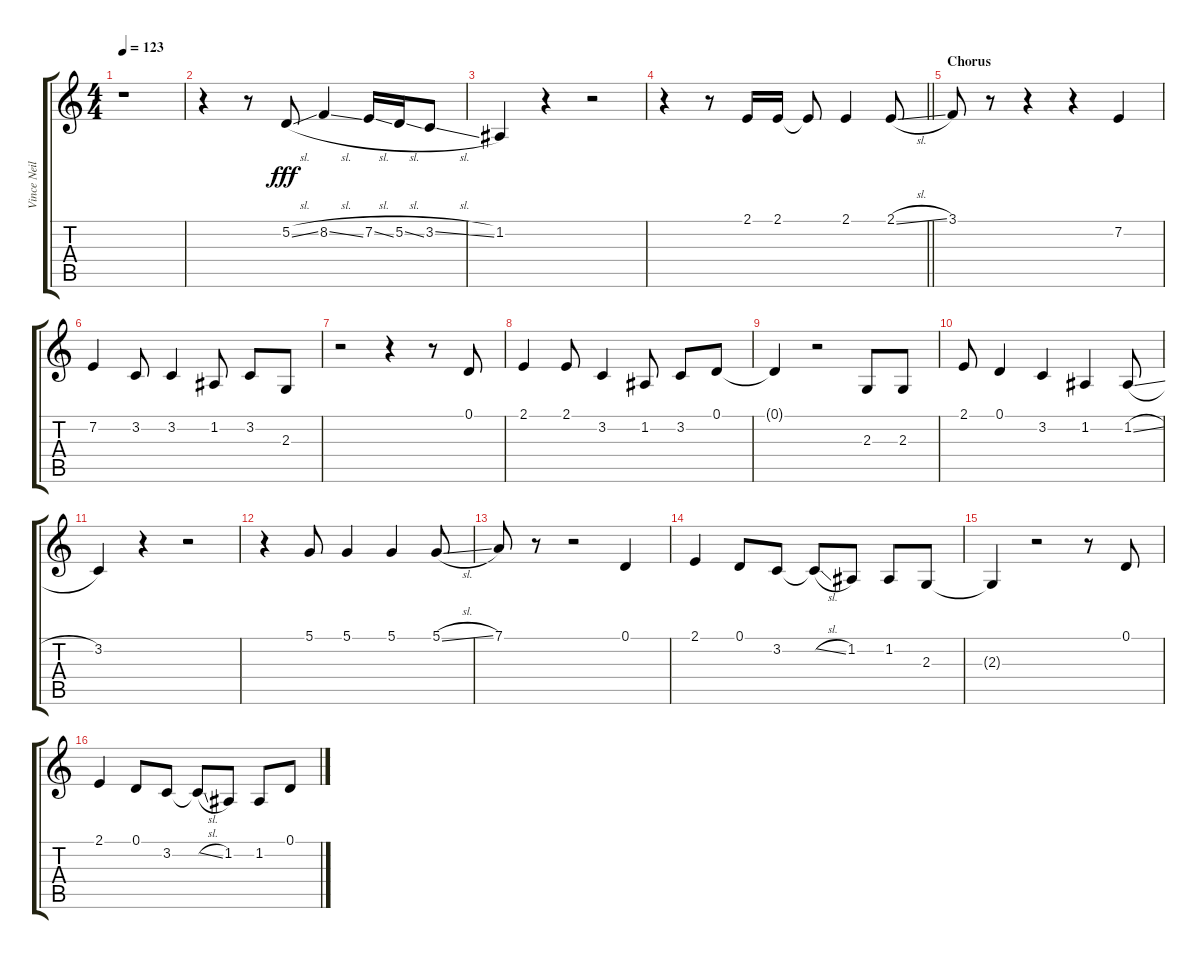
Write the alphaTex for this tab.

\track ("Vince Neil" "Vince Neil") {instrument lead2sawtooth}
\staff {score tabs}
\tuning (D4 A3 F3 C3 G2 C2) {hide}
\ts (4 4)
\tempo 123
\clef g2
\ks c
r.1{dy fff} |
r.4 r.8 5.2{sl}.8 8.2{sl}.4 7.2{sl}.16 5.2{sl}.16 3.2{sl}.8 |
1.2.4 r.4 r.2 |
\barLineRight lightlight
r.4 r.8 2.1.16 2.1.16 2.1{t}.8 2.1.4 2.1{sl}.8 |
\section ("" "Chorus")
3.1.8 r.8 r.4 r.4 7.2.4 |
7.2.4 3.2.8 3.2.4 1.2.8 3.2.8 2.3.8 |
r.2 r.4 r.8 0.1.8 |
2.1.4 2.1.8 3.2.4 1.2.8 3.2.8 0.1.8 |
0.1{t}.4 r.2 2.3.8 2.3.8 |
2.1.8 0.1.4 3.2.4 1.2.4 1.2{sl}.8 |
3.2.4 r.4 r.2 |
r.4 5.1.8 5.1.4 5.1.4 5.1{sl}.8 |
7.1.8 r.8 r.2 0.1.4 |
2.1.4 0.1.8 3.2.8 3.2{sl t}.8 1.2.8 1.2.8 2.3.8 |
2.3{t}.4 r.2 r.8 0.1.8 |
2.1.4 0.1.8 3.2.8 3.2{sl t}.8 1.2.8 1.2.8 0.1.8
